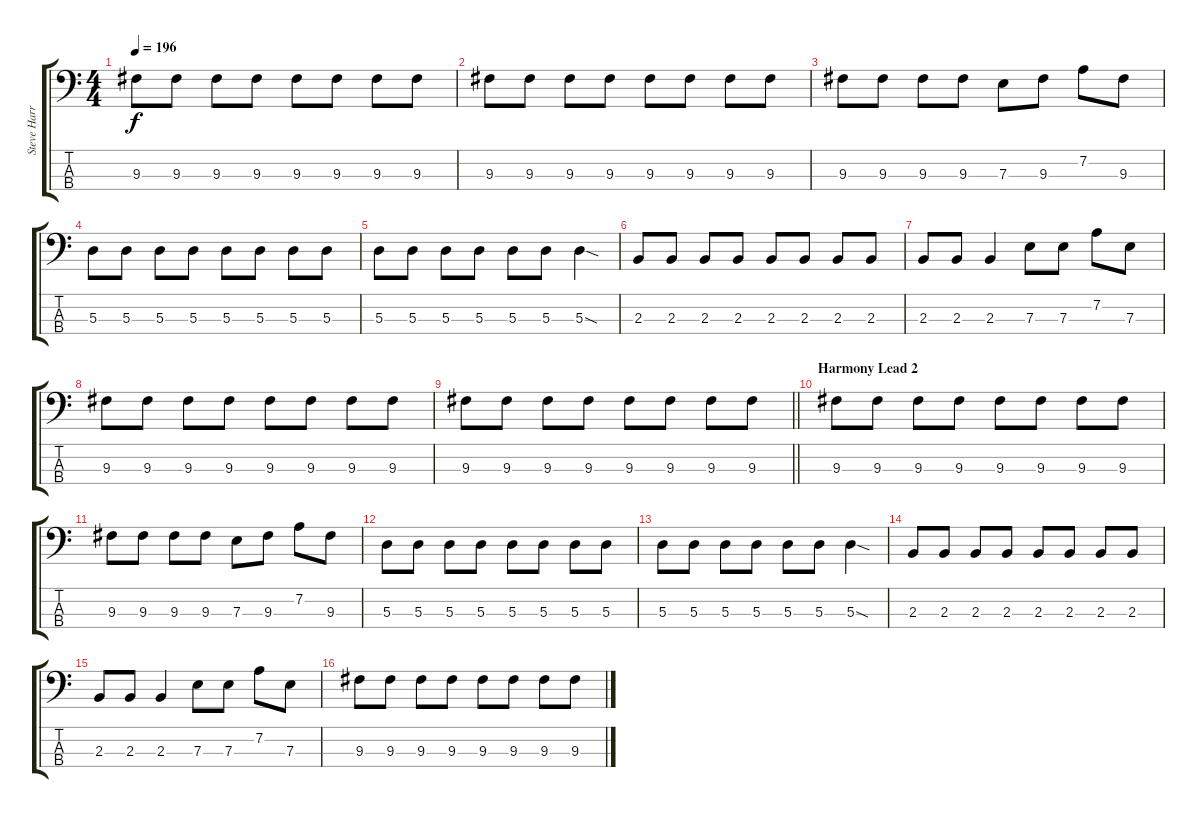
\track ("Steve Harris" "Steve Harr") {instrument electricbassfinger}
\staff {score tabs}
\tuning (G2 D2 A1 E1) {hide}
\ts (4 4)
\tempo 196
\clef f4
\ks c
9.3.8{dy f} 9.3.8 9.3.8 9.3.8 9.3.8 9.3.8 9.3.8 9.3.8 |
9.3.8 9.3.8 9.3.8 9.3.8 9.3.8 9.3.8 9.3.8 9.3.8 |
9.3.8 9.3.8 9.3.8 9.3.8 7.3.8 9.3.8 7.2.8 9.3.8 |
5.3.8 5.3.8 5.3.8 5.3.8 5.3.8 5.3.8 5.3.8 5.3.8 |
5.3.8 5.3.8 5.3.8 5.3.8 5.3.8 5.3.8 5.3{sod}.4 |
2.3.8 2.3.8 2.3.8 2.3.8 2.3.8 2.3.8 2.3.8 2.3.8 |
2.3.8 2.3.8 2.3.4 7.3.8 7.3.8 7.2.8 7.3.8 |
9.3.8 9.3.8 9.3.8 9.3.8 9.3.8 9.3.8 9.3.8 9.3.8 |
\barLineRight lightlight
9.3.8 9.3.8 9.3.8 9.3.8 9.3.8 9.3.8 9.3.8 9.3.8 |
\section ("" "Harmony Lead 2")
9.3.8 9.3.8 9.3.8 9.3.8 9.3.8 9.3.8 9.3.8 9.3.8 |
9.3.8 9.3.8 9.3.8 9.3.8 7.3.8 9.3.8 7.2.8 9.3.8 |
5.3.8 5.3.8 5.3.8 5.3.8 5.3.8 5.3.8 5.3.8 5.3.8 |
5.3.8 5.3.8 5.3.8 5.3.8 5.3.8 5.3.8 5.3{sod}.4 |
2.3.8 2.3.8 2.3.8 2.3.8 2.3.8 2.3.8 2.3.8 2.3.8 |
2.3.8 2.3.8 2.3.4 7.3.8 7.3.8 7.2.8 7.3.8 |
9.3.8 9.3.8 9.3.8 9.3.8 9.3.8 9.3.8 9.3.8 9.3.8
